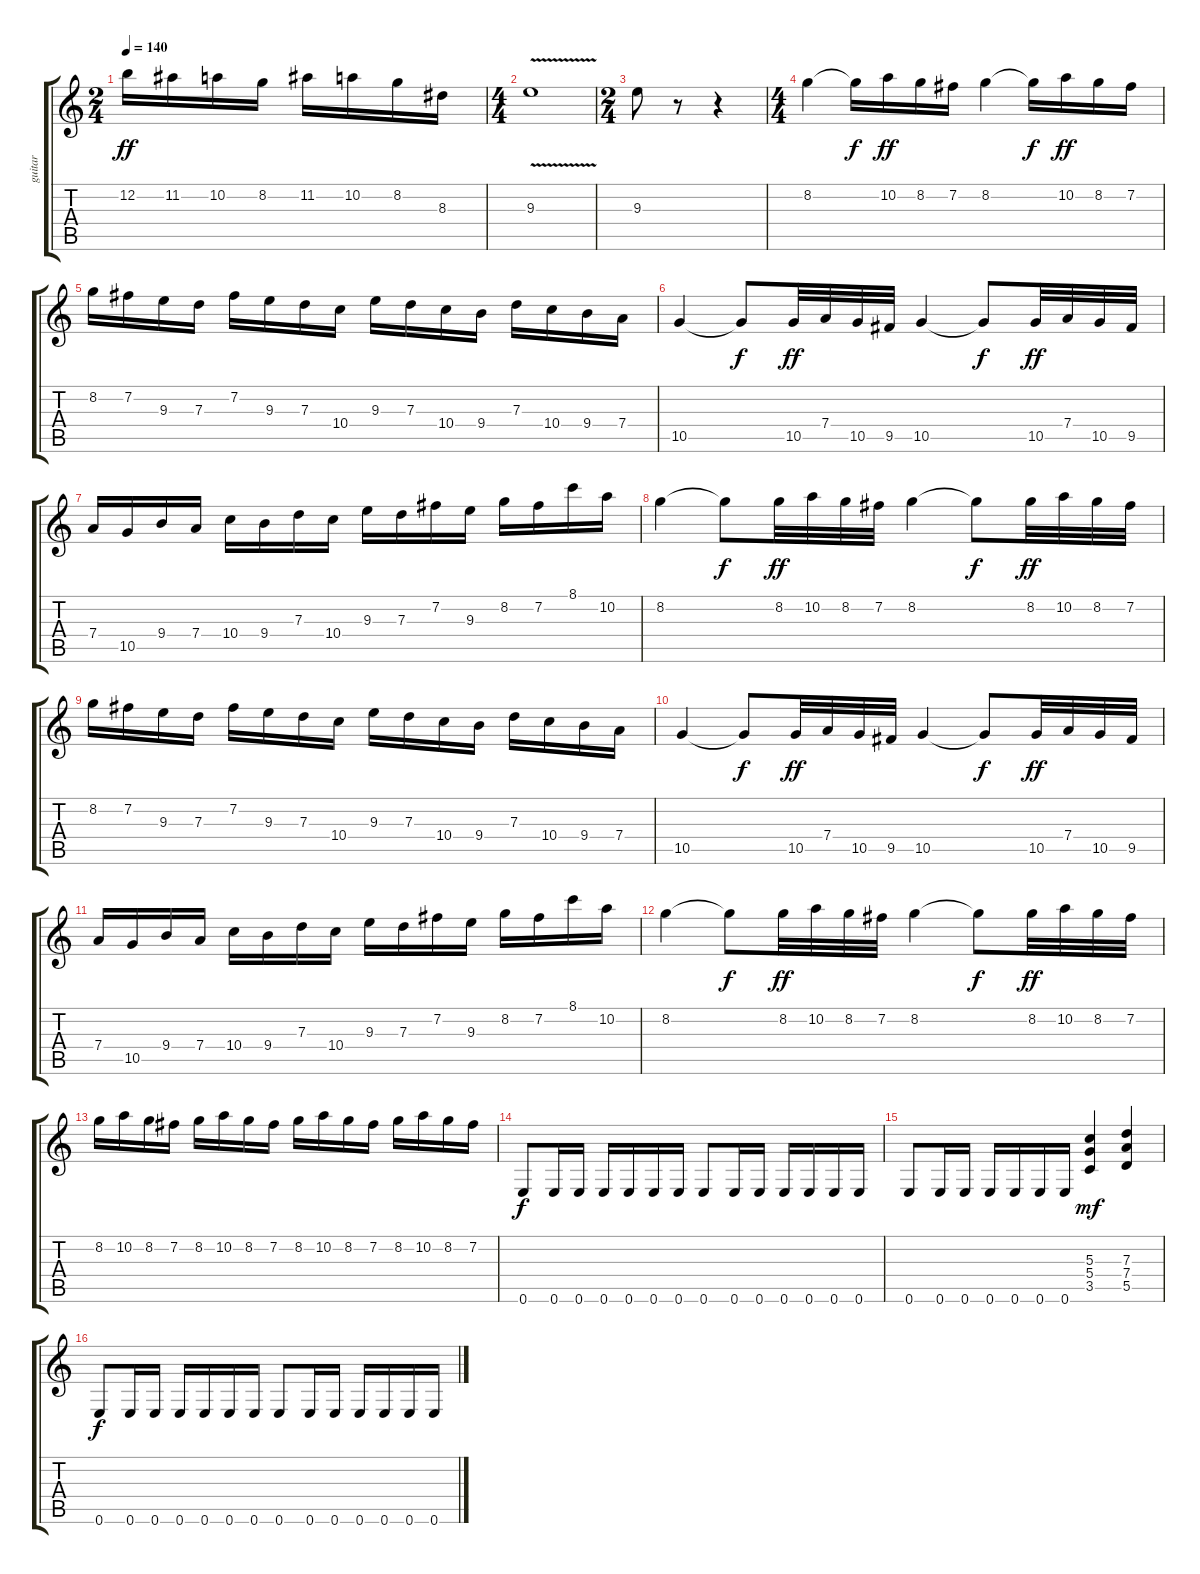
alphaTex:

\track ("guitar" "guitar") {instrument overdrivenguitar}
\staff {score tabs}
\tuning (E4 B3 G3 D3 A2 E2) {hide}
\ts (2 4)
\tempo 140
\clef g2
\ks c
12.2.16{dy ff} 11.2.16 10.2.16 8.2.16 11.2.16 10.2.16 8.2.16 8.3.16 |
\ts (4 4)
9.3{v}.1 |
\ts (2 4)
9.3.8 r.8 r.4 |
\ts (4 4)
8.2.4 8.2{t}.16{dy f} 10.2.16{dy ff} 8.2.16 7.2.16 8.2.4 8.2{t}.16{dy f} 10.2.16{dy ff} 8.2.16 7.2.16 |
8.2.16 7.2.16 9.3.16 7.3.16 7.2.16 9.3.16 7.3.16 10.4.16 9.3.16 7.3.16 10.4.16 9.4.16 7.3.16 10.4.16 9.4.16 7.4.16 |
10.5.4 10.5{t}.8{dy f} 10.5.32{dy ff} 7.4.32 10.5.32 9.5.32 10.5.4 10.5{t}.8{dy f} 10.5.32{dy ff} 7.4.32 10.5.32 9.5.32 |
7.4.16 10.5.16 9.4.16 7.4.16 10.4.16 9.4.16 7.3.16 10.4.16 9.3.16 7.3.16 7.2.16 9.3.16 8.2.16 7.2.16 8.1.16 10.2.16 |
8.2.4 8.2{t}.8{dy f} 8.2.32{dy ff} 10.2.32 8.2.32 7.2.32 8.2.4 8.2{t}.8{dy f} 8.2.32{dy ff} 10.2.32 8.2.32 7.2.32 |
8.2.16 7.2.16 9.3.16 7.3.16 7.2.16 9.3.16 7.3.16 10.4.16 9.3.16 7.3.16 10.4.16 9.4.16 7.3.16 10.4.16 9.4.16 7.4.16 |
10.5.4 10.5{t}.8{dy f} 10.5.32{dy ff} 7.4.32 10.5.32 9.5.32 10.5.4 10.5{t}.8{dy f} 10.5.32{dy ff} 7.4.32 10.5.32 9.5.32 |
7.4.16 10.5.16 9.4.16 7.4.16 10.4.16 9.4.16 7.3.16 10.4.16 9.3.16 7.3.16 7.2.16 9.3.16 8.2.16 7.2.16 8.1.16 10.2.16 |
8.2.4 8.2{t}.8{dy f} 8.2.32{dy ff} 10.2.32 8.2.32 7.2.32 8.2.4 8.2{t}.8{dy f} 8.2.32{dy ff} 10.2.32 8.2.32 7.2.32 |
8.2.16 10.2.16 8.2.16 7.2.16 8.2.16 10.2.16 8.2.16 7.2.16 8.2.16 10.2.16 8.2.16 7.2.16 8.2.16 10.2.16 8.2.16 7.2.16 |
0.6.8{dy f} 0.6.16 0.6.16 0.6.16 0.6.16 0.6.16 0.6.16 0.6.8 0.6.16 0.6.16 0.6.16 0.6.16 0.6.16 0.6.16 |
0.6.8 0.6.16 0.6.16 0.6.16 0.6.16 0.6.16 0.6.16 (5.3 5.4 3.5).4{dy mf} (7.3 7.4 5.5).4 |
0.6.8{dy f} 0.6.16 0.6.16 0.6.16 0.6.16 0.6.16 0.6.16 0.6.8 0.6.16 0.6.16 0.6.16 0.6.16 0.6.16 0.6.16
